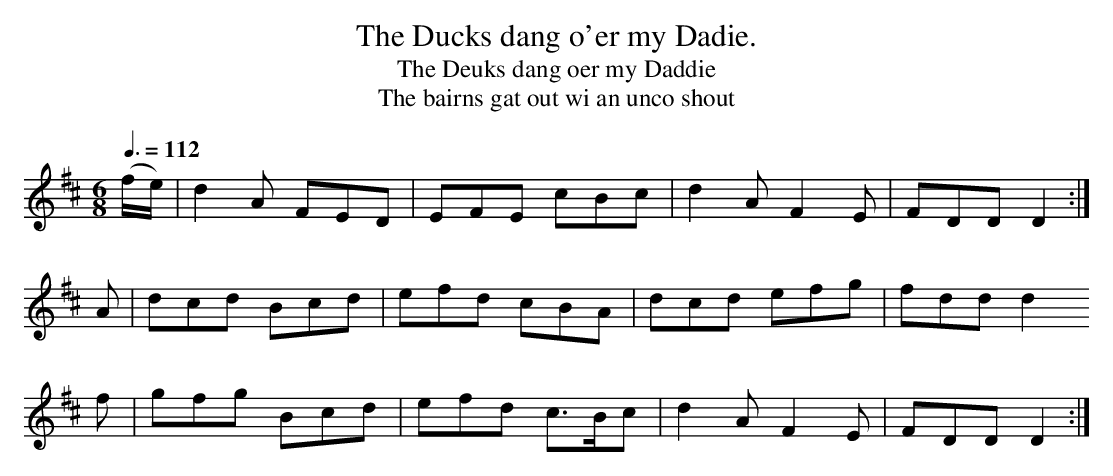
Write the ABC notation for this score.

X:1
T:The Ducks dang o'er my Dadie.
T:The Deuks dang oer my Daddie
T:The bairns gat out wi an unco shout
M:6/8
L:1/8
Q:3/8=112
K:D major
(f/e/)|d2A FED|EFE cBc |d2A F2E|FDD D2:|
 A    |dcd Bcd|efd cBA |dcd efg|fdd d2
 f    |gfg Bcd|efd c>Bc|d2A F2E|FDD D2:|
